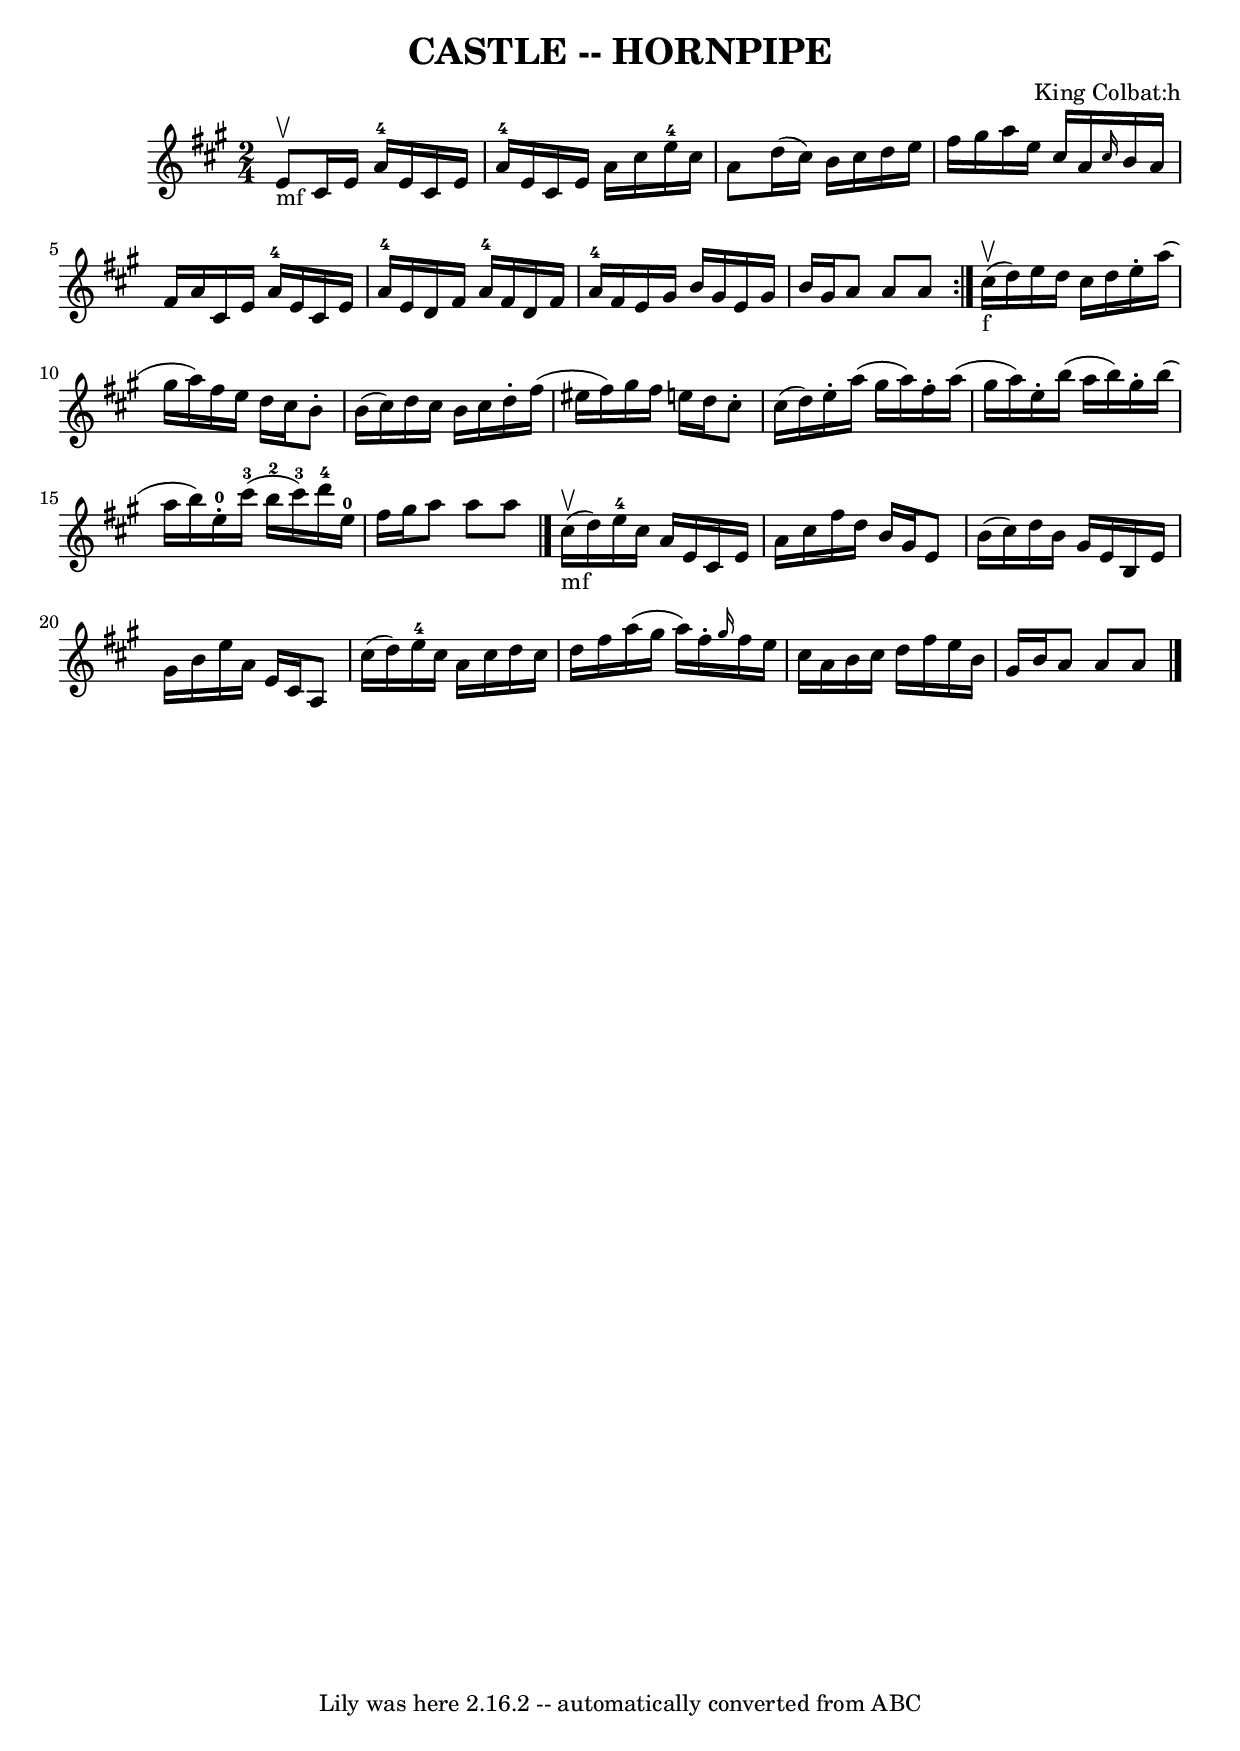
\version "2.7.40"
\include "Mammoth.ily"
\header {
	book = "Ryan's Mammoth Collection of Fiddle Tunes"
	composer = "King Colbat:h"
	crossRefNumber = "1"
	footnotes = ""
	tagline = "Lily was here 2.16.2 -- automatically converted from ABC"
	title = "CASTLE -- HORNPIPE"
}
voicedefault =  {
\set Score.defaultBarType = "empty"

\repeat volta 2 {
\time 2/4 \key a \major e'8_"mf"^\upbow       |
 cis'16 e'16    
a'16-4 e'16 cis'16 e'16 a'16-4 e'16    |
 cis'16    
e'16 a'16 cis''16 e''16-4 cis''16 a'8    |
 d''16 (
 cis''16) b'16 cis''16 d''16 e''16 fis''16 gis''16    
|
 a''16 e''16 cis''16 a'16  \grace { cis''16  } b'16    
a'16 fis'16 a'16    |
     |
 cis'16 e'16 a'16-4   
e'16 cis'16 e'16 a'16-4 e'16    |
 d'16 fis'16 a'16 
-4 fis'16 d'16 fis'16 a'16-4 fis'16    |
 e'16    
gis'16 b'16 gis'16 e'16 gis'16 b'16 gis'16    |
 a'8  
 a'8 a'8    } cis''16_"f"(^\upbow d''16)       |
   
e''16 d''16 cis''16 d''16 e''16 -. a''16 (gis''16 a''16) 
  |
 fis''16 e''16 d''16 cis''16 b'8 -. b'16 (cis''16  
-)   |
 d''16 cis''16 b'16 cis''16 d''16 -. fis''16 (
eis''16 fis''16)   |
 gis''16 fis''16 e''16 d''16    
cis''8 -. cis''16 (d''16)   |
     |
 e''16 -. a''16 (
 gis''16 a''16) fis''16 -. a''16 (gis''16 a''16)   |
  
 e''16 -. b''16 (a''16 b''16) gis''16 -. b''16 (a''16    
b''16)       |
 e''16-0-. cis'''16-3(b''16-2   
cis'''16-3) d'''16-4 e''16-0 fis''16 gis''16    |
  
 a''8 a''8 a''8    \bar "|." cis''16_"mf"(^\upbow d''16)    
   |
 e''16-4 cis''16 a'16 e'16 cis'16 e'16 a'16  
 cis''16    |
 fis''16 d''16 b'16 gis'16 e'8 b'16 (
cis''16)   |
 d''16 b'16 gis'16 e'16 b16 e'16    
gis'16 b'16    |
 e''16 a'16 e'16 cis'16 a8 cis''16 (
 d''16)   |
     |
 e''16-4 cis''16 a'16 cis''16 
 d''16 cis''16 d''16 fis''16    |
 a''16 (gis''16    
a''16) fis''16 -. \grace { gis''16  } fis''16 e''16 cis''16    
a'16    |
 b'16 cis''16 d''16 fis''16 e''16 b'16    
gis'16 b'16    |
 a'8 a'8 a'8    \bar "|."   
}

\score{
    <<

	\context Staff="default"
	{
	    \voicedefault 
	}

    >>
	\layout {
	}
	\midi {}
}
